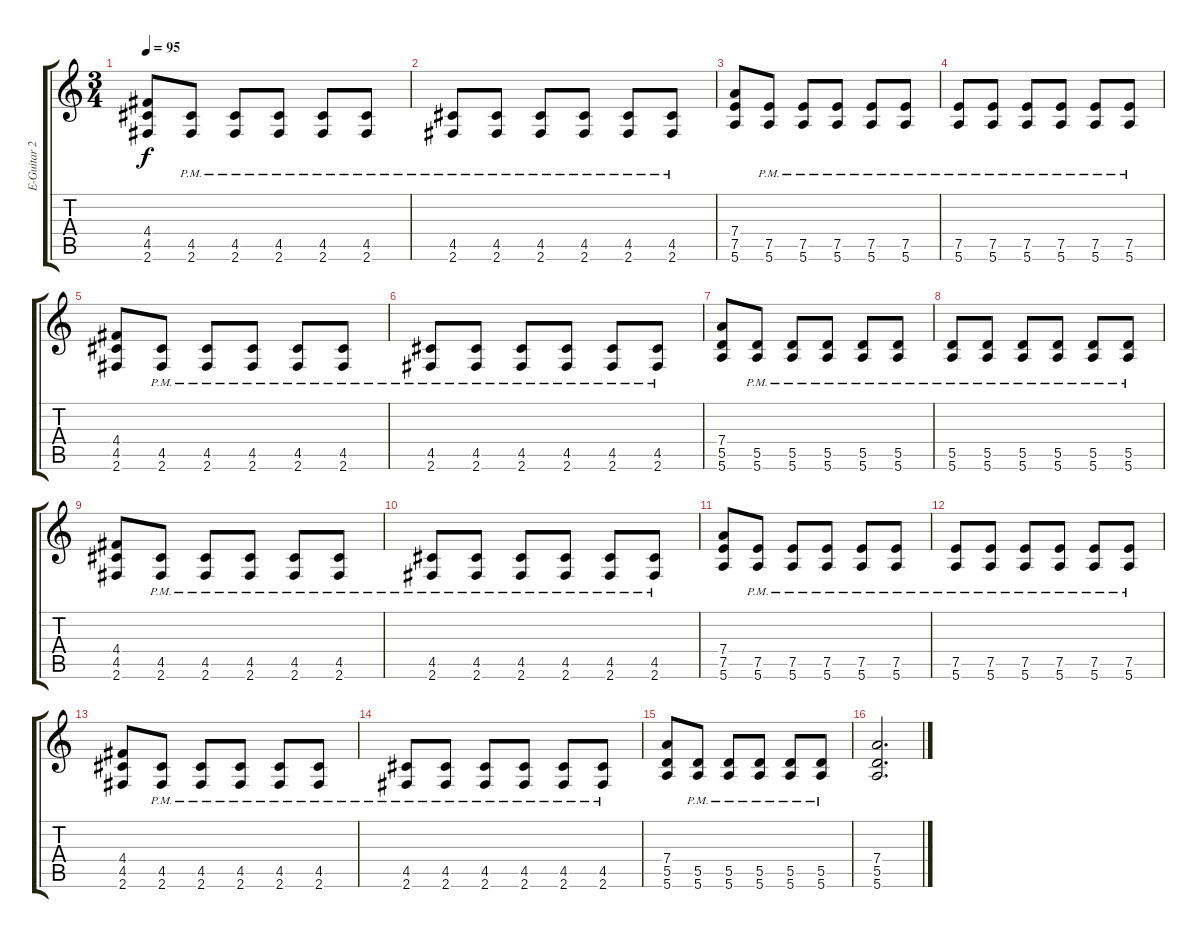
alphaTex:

\track ("E-Guitar 2" "E-Guitar 2") {instrument distortionguitar}
\staff {score tabs}
\tuning (E4 B3 G3 D3 A2 E2) {hide}
\ts (3 4)
\tempo 95
\clef g2
\ks c
(4.4 4.5 2.6).8{dy f} (4.5{pm} 2.6{pm}).8 (4.5{pm} 2.6{pm}).8 (4.5{pm} 2.6{pm}).8 (4.5{pm} 2.6{pm}).8 (4.5{pm} 2.6{pm}).8 |
(4.5{pm} 2.6{pm}).8 (4.5{pm} 2.6{pm}).8 (4.5{pm} 2.6{pm}).8 (4.5{pm} 2.6{pm}).8 (4.5{pm} 2.6{pm}).8 (4.5{pm} 2.6{pm}).8 |
(7.4 7.5 5.6).8 (7.5{pm} 5.6{pm}).8 (7.5{pm} 5.6{pm}).8 (7.5{pm} 5.6{pm}).8 (7.5{pm} 5.6{pm}).8 (7.5{pm} 5.6{pm}).8 |
(7.5{pm} 5.6{pm}).8 (7.5{pm} 5.6{pm}).8 (7.5{pm} 5.6{pm}).8 (7.5{pm} 5.6{pm}).8 (7.5{pm} 5.6{pm}).8 (7.5{pm} 5.6{pm}).8 |
(4.4 4.5 2.6).8 (4.5{pm} 2.6{pm}).8 (4.5{pm} 2.6{pm}).8 (4.5{pm} 2.6{pm}).8 (4.5{pm} 2.6{pm}).8 (4.5{pm} 2.6{pm}).8 |
(4.5{pm} 2.6{pm}).8 (4.5{pm} 2.6{pm}).8 (4.5{pm} 2.6{pm}).8 (4.5{pm} 2.6{pm}).8 (4.5{pm} 2.6{pm}).8 (4.5{pm} 2.6{pm}).8 |
(7.4 5.5 5.6).8 (5.5{pm} 5.6{pm}).8 (5.5{pm} 5.6{pm}).8 (5.5{pm} 5.6{pm}).8 (5.5{pm} 5.6{pm}).8 (5.5{pm} 5.6{pm}).8 |
(5.5{pm} 5.6{pm}).8 (5.5{pm} 5.6{pm}).8 (5.5{pm} 5.6{pm}).8 (5.5{pm} 5.6{pm}).8 (5.5{pm} 5.6{pm}).8 (5.5{pm} 5.6{pm}).8 |
(4.4 4.5 2.6).8 (4.5{pm} 2.6{pm}).8 (4.5{pm} 2.6{pm}).8 (4.5{pm} 2.6{pm}).8 (4.5{pm} 2.6{pm}).8 (4.5{pm} 2.6{pm}).8 |
(4.5{pm} 2.6{pm}).8 (4.5{pm} 2.6{pm}).8 (4.5{pm} 2.6{pm}).8 (4.5{pm} 2.6{pm}).8 (4.5{pm} 2.6{pm}).8 (4.5{pm} 2.6{pm}).8 |
(7.4 7.5 5.6).8 (7.5{pm} 5.6{pm}).8 (7.5{pm} 5.6{pm}).8 (7.5{pm} 5.6{pm}).8 (7.5{pm} 5.6{pm}).8 (7.5{pm} 5.6{pm}).8 |
(7.5{pm} 5.6{pm}).8 (7.5{pm} 5.6{pm}).8 (7.5{pm} 5.6{pm}).8 (7.5{pm} 5.6{pm}).8 (7.5{pm} 5.6{pm}).8 (7.5{pm} 5.6{pm}).8 |
(4.4 4.5 2.6).8 (4.5{pm} 2.6{pm}).8 (4.5{pm} 2.6{pm}).8 (4.5{pm} 2.6{pm}).8 (4.5{pm} 2.6{pm}).8 (4.5{pm} 2.6{pm}).8 |
(4.5{pm} 2.6{pm}).8 (4.5{pm} 2.6{pm}).8 (4.5{pm} 2.6{pm}).8 (4.5{pm} 2.6{pm}).8 (4.5{pm} 2.6{pm}).8 (4.5{pm} 2.6{pm}).8 |
(7.4 5.5 5.6).8 (5.5{pm} 5.6{pm}).8 (5.5{pm} 5.6{pm}).8 (5.5{pm} 5.6{pm}).8 (5.5{pm} 5.6{pm}).8 (5.5{pm} 5.6{pm}).8 |
(7.4 5.5 5.6).2{d}
